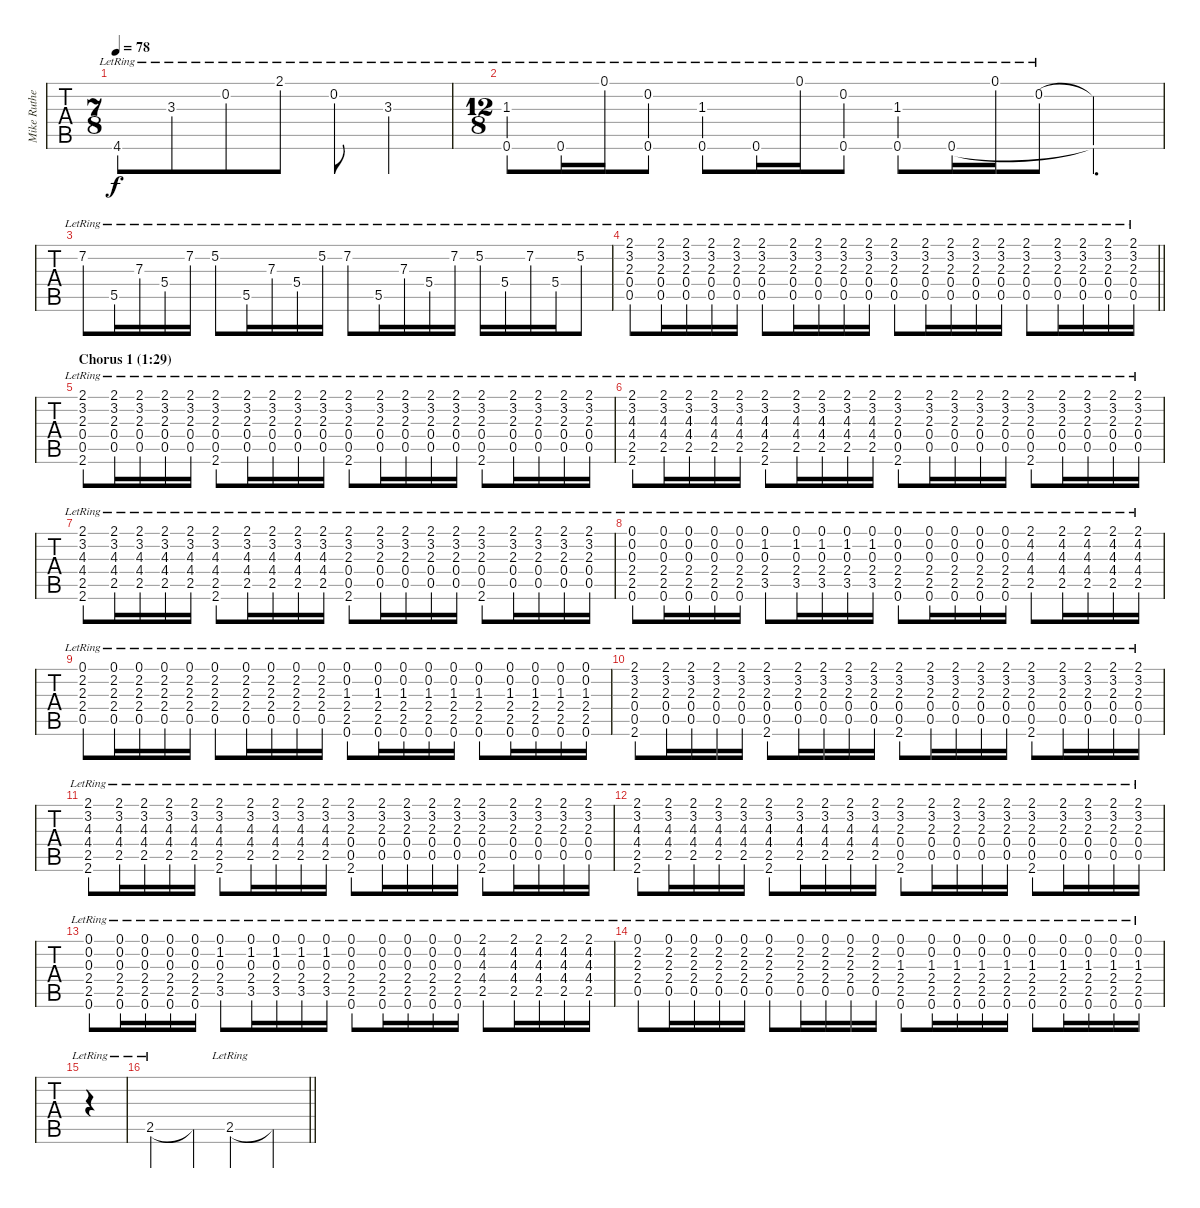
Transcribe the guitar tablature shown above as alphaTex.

\track ("Mike Rutherford (12-string guitar 2)" "Mike Ruthe") {instrument acousticguitarsteel}
\staff {tabs}
\tuning (E4 B3 G3 D3 A2 E2) {hide}
\ts (7 8)
\tempo 78
\clef g2
\ks c
4.6{lr}.8{dy f} 3.3{lr}.8 0.2{lr}.8 2.1{lr}.8 0.2{lr}.8 3.3{lr}.4 |
\ts (12 8)
(1.3{lr} 0.6{lr}).8 0.6{lr}.16 0.1{lr}.16 (0.2{lr} 0.6{lr}).8 (1.3{lr} 0.6{lr}).8 0.6{lr}.16 0.1{lr}.16 (0.2{lr} 0.6{lr}).8 (1.3{lr} 0.6{lr}).8 0.6{lr}.16 0.1{lr}.16 0.2{lr}.8 (0.2{t} 0.6{t}).4{d} |
7.2{lr}.8 5.5{lr}.16 7.3{lr}.16 5.4{lr}.16 7.2{lr}.16 5.2{lr}.8 5.5{lr}.16 7.3{lr}.16 5.4{lr}.16 5.2{lr}.16 7.2{lr}.8 5.5{lr}.16 7.3{lr}.16 5.4{lr}.16 7.2{lr}.16 5.2{lr}.16 5.4{lr}.16 7.2{lr}.16 5.4{lr}.16 5.2{lr}.8 |
\barLineRight lightlight
(2.1{lr} 3.2{lr} 2.3{lr} 0.4{lr} 0.5{lr}).8 (2.1{lr} 3.2{lr} 2.3{lr} 0.4{lr} 0.5{lr}).16 (2.1{lr} 3.2{lr} 2.3{lr} 0.4{lr} 0.5{lr}).16 (2.1{lr} 3.2{lr} 2.3{lr} 0.4{lr} 0.5{lr}).16 (2.1{lr} 3.2{lr} 2.3{lr} 0.4{lr} 0.5{lr}).16 (2.1{lr} 3.2{lr} 2.3{lr} 0.4{lr} 0.5{lr}).8 (2.1{lr} 3.2{lr} 2.3{lr} 0.4{lr} 0.5{lr}).16 (2.1{lr} 3.2{lr} 2.3{lr} 0.4{lr} 0.5{lr}).16 (2.1{lr} 3.2{lr} 2.3{lr} 0.4{lr} 0.5{lr}).16 (2.1{lr} 3.2{lr} 2.3{lr} 0.4{lr} 0.5{lr}).16 (2.1{lr} 3.2{lr} 2.3{lr} 0.4{lr} 0.5{lr}).8 (2.1{lr} 3.2{lr} 2.3{lr} 0.4{lr} 0.5{lr}).16 (2.1{lr} 3.2{lr} 2.3{lr} 0.4{lr} 0.5{lr}).16 (2.1{lr} 3.2{lr} 2.3{lr} 0.4{lr} 0.5{lr}).16 (2.1{lr} 3.2{lr} 2.3{lr} 0.4{lr} 0.5{lr}).16 (2.1{lr} 3.2{lr} 2.3{lr} 0.4{lr} 0.5{lr}).8 (2.1{lr} 3.2{lr} 2.3{lr} 0.4{lr} 0.5{lr}).16 (2.1{lr} 3.2{lr} 2.3{lr} 0.4{lr} 0.5{lr}).16 (2.1{lr} 3.2{lr} 2.3{lr} 0.4{lr} 0.5{lr}).16 (2.1{lr} 3.2{lr} 2.3{lr} 0.4{lr} 0.5{lr}).16 |
\section ("" "Chorus 1 (1:29)")
(2.1{lr} 3.2{lr} 2.3{lr} 0.4{lr} 0.5{lr} 2.6).8 (2.1{lr} 3.2{lr} 2.3{lr} 0.4{lr} 0.5{lr}).16 (2.1{lr} 3.2{lr} 2.3{lr} 0.4{lr} 0.5{lr}).16 (2.1{lr} 3.2{lr} 2.3{lr} 0.4{lr} 0.5{lr}).16 (2.1{lr} 3.2{lr} 2.3{lr} 0.4{lr} 0.5{lr}).16 (2.1{lr} 3.2{lr} 2.3{lr} 0.4{lr} 0.5{lr} 2.6).8 (2.1{lr} 3.2{lr} 2.3{lr} 0.4{lr} 0.5{lr}).16 (2.1{lr} 3.2{lr} 2.3{lr} 0.4{lr} 0.5{lr}).16 (2.1{lr} 3.2{lr} 2.3{lr} 0.4{lr} 0.5{lr}).16 (2.1{lr} 3.2{lr} 2.3{lr} 0.4{lr} 0.5{lr}).16 (2.1{lr} 3.2{lr} 2.3{lr} 0.4{lr} 0.5{lr} 2.6).8 (2.1{lr} 3.2{lr} 2.3{lr} 0.4{lr} 0.5{lr}).16 (2.1{lr} 3.2{lr} 2.3{lr} 0.4{lr} 0.5{lr}).16 (2.1{lr} 3.2{lr} 2.3{lr} 0.4{lr} 0.5{lr}).16 (2.1{lr} 3.2{lr} 2.3{lr} 0.4{lr} 0.5{lr}).16 (2.1{lr} 3.2{lr} 2.3{lr} 0.4{lr} 0.5{lr} 2.6).8 (2.1{lr} 3.2{lr} 2.3{lr} 0.4{lr} 0.5{lr}).16 (2.1{lr} 3.2{lr} 2.3{lr} 0.4{lr} 0.5{lr}).16 (2.1{lr} 3.2{lr} 2.3{lr} 0.4{lr} 0.5{lr}).16 (2.1{lr} 3.2{lr} 2.3{lr} 0.4{lr} 0.5{lr}).16 |
(2.1{lr} 3.2{lr} 4.3{lr} 4.4{lr} 2.5{lr} 2.6).8 (2.1{lr} 3.2{lr} 4.3{lr} 4.4{lr} 2.5{lr}).16 (2.1{lr} 3.2{lr} 4.3{lr} 4.4{lr} 2.5{lr}).16 (2.1{lr} 3.2{lr} 4.3{lr} 4.4{lr} 2.5{lr}).16 (2.1{lr} 3.2{lr} 4.3{lr} 4.4{lr} 2.5{lr}).16 (2.1{lr} 3.2{lr} 4.3{lr} 4.4{lr} 2.5{lr} 2.6).8 (2.1{lr} 3.2{lr} 4.3{lr} 4.4{lr} 2.5{lr}).16 (2.1{lr} 3.2{lr} 4.3{lr} 4.4{lr} 2.5{lr}).16 (2.1{lr} 3.2{lr} 4.3{lr} 4.4{lr} 2.5{lr}).16 (2.1{lr} 3.2{lr} 4.3{lr} 4.4{lr} 2.5{lr}).16 (2.1{lr} 3.2{lr} 2.3{lr} 0.4{lr} 0.5{lr} 2.6{lr}).8 (2.1{lr} 3.2{lr} 2.3{lr} 0.4{lr} 0.5{lr}).16 (2.1{lr} 3.2{lr} 2.3{lr} 0.4{lr} 0.5{lr}).16 (2.1{lr} 3.2{lr} 2.3{lr} 0.4{lr} 0.5{lr}).16 (2.1{lr} 3.2{lr} 2.3{lr} 0.4{lr} 0.5{lr}).16 (2.1{lr} 3.2{lr} 2.3{lr} 0.4{lr} 0.5{lr} 2.6{lr}).8 (2.1{lr} 3.2{lr} 2.3{lr} 0.4{lr} 0.5{lr}).16 (2.1{lr} 3.2{lr} 2.3{lr} 0.4{lr} 0.5{lr}).16 (2.1{lr} 3.2{lr} 2.3{lr} 0.4{lr} 0.5{lr}).16 (2.1{lr} 3.2{lr} 2.3{lr} 0.4{lr} 0.5{lr}).16 |
(2.1{lr} 3.2{lr} 4.3{lr} 4.4{lr} 2.5{lr} 2.6).8 (2.1{lr} 3.2{lr} 4.3{lr} 4.4{lr} 2.5{lr}).16 (2.1{lr} 3.2{lr} 4.3{lr} 4.4{lr} 2.5{lr}).16 (2.1{lr} 3.2{lr} 4.3{lr} 4.4{lr} 2.5{lr}).16 (2.1{lr} 3.2{lr} 4.3{lr} 4.4{lr} 2.5{lr}).16 (2.1{lr} 3.2{lr} 4.3{lr} 4.4{lr} 2.5{lr} 2.6).8 (2.1{lr} 3.2{lr} 4.3{lr} 4.4{lr} 2.5{lr}).16 (2.1{lr} 3.2{lr} 4.3{lr} 4.4{lr} 2.5{lr}).16 (2.1{lr} 3.2{lr} 4.3{lr} 4.4{lr} 2.5{lr}).16 (2.1{lr} 3.2{lr} 4.3{lr} 4.4{lr} 2.5{lr}).16 (2.1{lr} 3.2{lr} 2.3{lr} 0.4{lr} 0.5{lr} 2.6{lr}).8 (2.1{lr} 3.2{lr} 2.3{lr} 0.4{lr} 0.5{lr}).16 (2.1{lr} 3.2{lr} 2.3{lr} 0.4{lr} 0.5{lr}).16 (2.1{lr} 3.2{lr} 2.3{lr} 0.4{lr} 0.5{lr}).16 (2.1{lr} 3.2{lr} 2.3{lr} 0.4{lr} 0.5{lr}).16 (2.1{lr} 3.2{lr} 2.3{lr} 0.4{lr} 0.5{lr} 2.6{lr}).8 (2.1{lr} 3.2{lr} 2.3{lr} 0.4{lr} 0.5{lr}).16 (2.1{lr} 3.2{lr} 2.3{lr} 0.4{lr} 0.5{lr}).16 (2.1{lr} 3.2{lr} 2.3{lr} 0.4{lr} 0.5{lr}).16 (2.1{lr} 3.2{lr} 2.3{lr} 0.4{lr} 0.5{lr}).16 |
(0.1{lr} 0.2{lr} 0.3{lr} 2.4{lr} 2.5{lr} 0.6{lr}).8 (0.1{lr} 0.2{lr} 0.3{lr} 2.4{lr} 2.5{lr} 0.6{lr}).16 (0.1{lr} 0.2{lr} 0.3{lr} 2.4{lr} 2.5{lr} 0.6{lr}).16 (0.1{lr} 0.2{lr} 0.3{lr} 2.4{lr} 2.5{lr} 0.6{lr}).16 (0.1{lr} 0.2{lr} 0.3{lr} 2.4{lr} 2.5{lr} 0.6{lr}).16 (0.1{lr} 1.2{lr} 0.3{lr} 2.4{lr} 3.5{lr}).8 (0.1{lr} 1.2{lr} 0.3{lr} 2.4{lr} 3.5{lr}).16 (0.1{lr} 1.2{lr} 0.3{lr} 2.4{lr} 3.5{lr}).16 (0.1{lr} 1.2{lr} 0.3{lr} 2.4{lr} 3.5{lr}).16 (0.1{lr} 1.2{lr} 0.3{lr} 2.4{lr} 3.5{lr}).16 (0.1{lr} 0.2{lr} 0.3{lr} 2.4{lr} 2.5{lr} 0.6{lr}).8 (0.1{lr} 0.2{lr} 0.3{lr} 2.4{lr} 2.5{lr} 0.6{lr}).16 (0.1{lr} 0.2{lr} 0.3{lr} 2.4{lr} 2.5{lr} 0.6{lr}).16 (0.1{lr} 0.2{lr} 0.3{lr} 2.4{lr} 2.5{lr} 0.6{lr}).16 (0.1{lr} 0.2{lr} 0.3{lr} 2.4{lr} 2.5{lr} 0.6{lr}).16 (2.1{lr} 4.2{lr} 4.3{lr} 4.4{lr} 2.5{lr}).8 (2.1{lr} 4.2{lr} 4.3{lr} 4.4{lr} 2.5{lr}).16 (2.1{lr} 4.2{lr} 4.3{lr} 4.4{lr} 2.5{lr}).16 (2.1{lr} 4.2{lr} 4.3{lr} 4.4{lr} 2.5{lr}).16 (2.1{lr} 4.2{lr} 4.3{lr} 4.4{lr} 2.5{lr}).16 |
(0.1{lr} 2.2{lr} 2.3{lr} 2.4{lr} 0.5{lr}).8 (0.1{lr} 2.2{lr} 2.3{lr} 2.4{lr} 0.5{lr}).16 (0.1{lr} 2.2{lr} 2.3{lr} 2.4{lr} 0.5{lr}).16 (0.1{lr} 2.2{lr} 2.3{lr} 2.4{lr} 0.5{lr}).16 (0.1{lr} 2.2{lr} 2.3{lr} 2.4{lr} 0.5{lr}).16 (0.1{lr} 2.2{lr} 2.3{lr} 2.4{lr} 0.5{lr}).8 (0.1{lr} 2.2{lr} 2.3{lr} 2.4{lr} 0.5{lr}).16 (0.1{lr} 2.2{lr} 2.3{lr} 2.4{lr} 0.5{lr}).16 (0.1{lr} 2.2{lr} 2.3{lr} 2.4{lr} 0.5{lr}).16 (0.1{lr} 2.2{lr} 2.3{lr} 2.4{lr} 0.5{lr}).16 (0.1{lr} 0.2{lr} 1.3{lr} 2.4{lr} 2.5{lr} 0.6{lr}).8 (0.1{lr} 0.2{lr} 1.3{lr} 2.4{lr} 2.5{lr} 0.6{lr}).16 (0.1{lr} 0.2{lr} 1.3{lr} 2.4{lr} 2.5{lr} 0.6{lr}).16 (0.1{lr} 0.2{lr} 1.3{lr} 2.4{lr} 2.5{lr} 0.6{lr}).16 (0.1{lr} 0.2{lr} 1.3{lr} 2.4{lr} 2.5{lr} 0.6{lr}).16 (0.1{lr} 0.2{lr} 1.3{lr} 2.4{lr} 2.5{lr} 0.6{lr}).8 (0.1{lr} 0.2{lr} 1.3{lr} 2.4{lr} 2.5{lr} 0.6{lr}).16 (0.1{lr} 0.2{lr} 1.3{lr} 2.4{lr} 2.5{lr} 0.6{lr}).16 (0.1{lr} 0.2{lr} 1.3{lr} 2.4{lr} 2.5{lr} 0.6{lr}).16 (0.1{lr} 0.2{lr} 1.3{lr} 2.4{lr} 2.5{lr} 0.6{lr}).16 |
(2.1{lr} 3.2{lr} 2.3{lr} 0.4{lr} 0.5{lr} 2.6).8 (2.1{lr} 3.2{lr} 2.3{lr} 0.4{lr} 0.5{lr}).16 (2.1{lr} 3.2{lr} 2.3{lr} 0.4{lr} 0.5{lr}).16 (2.1{lr} 3.2{lr} 2.3{lr} 0.4{lr} 0.5{lr}).16 (2.1{lr} 3.2{lr} 2.3{lr} 0.4{lr} 0.5{lr}).16 (2.1{lr} 3.2{lr} 2.3{lr} 0.4{lr} 0.5{lr} 2.6).8 (2.1{lr} 3.2{lr} 2.3{lr} 0.4{lr} 0.5{lr}).16 (2.1{lr} 3.2{lr} 2.3{lr} 0.4{lr} 0.5{lr}).16 (2.1{lr} 3.2{lr} 2.3{lr} 0.4{lr} 0.5{lr}).16 (2.1{lr} 3.2{lr} 2.3{lr} 0.4{lr} 0.5{lr}).16 (2.1{lr} 3.2{lr} 2.3{lr} 0.4{lr} 0.5{lr} 2.6).8 (2.1{lr} 3.2{lr} 2.3{lr} 0.4{lr} 0.5{lr}).16 (2.1{lr} 3.2{lr} 2.3{lr} 0.4{lr} 0.5{lr}).16 (2.1{lr} 3.2{lr} 2.3{lr} 0.4{lr} 0.5{lr}).16 (2.1{lr} 3.2{lr} 2.3{lr} 0.4{lr} 0.5{lr}).16 (2.1{lr} 3.2{lr} 2.3{lr} 0.4{lr} 0.5{lr} 2.6).8 (2.1{lr} 3.2{lr} 2.3{lr} 0.4{lr} 0.5{lr}).16 (2.1{lr} 3.2{lr} 2.3{lr} 0.4{lr} 0.5{lr}).16 (2.1{lr} 3.2{lr} 2.3{lr} 0.4{lr} 0.5{lr}).16 (2.1{lr} 3.2{lr} 2.3{lr} 0.4{lr} 0.5{lr}).16 |
(2.1{lr} 3.2{lr} 4.3{lr} 4.4{lr} 2.5{lr} 2.6).8 (2.1{lr} 3.2{lr} 4.3{lr} 4.4{lr} 2.5{lr}).16 (2.1{lr} 3.2{lr} 4.3{lr} 4.4{lr} 2.5{lr}).16 (2.1{lr} 3.2{lr} 4.3{lr} 4.4{lr} 2.5{lr}).16 (2.1{lr} 3.2{lr} 4.3{lr} 4.4{lr} 2.5{lr}).16 (2.1{lr} 3.2{lr} 4.3{lr} 4.4{lr} 2.5{lr} 2.6).8 (2.1{lr} 3.2{lr} 4.3{lr} 4.4{lr} 2.5{lr}).16 (2.1{lr} 3.2{lr} 4.3{lr} 4.4{lr} 2.5{lr}).16 (2.1{lr} 3.2{lr} 4.3{lr} 4.4{lr} 2.5{lr}).16 (2.1{lr} 3.2{lr} 4.3{lr} 4.4{lr} 2.5{lr}).16 (2.1{lr} 3.2{lr} 2.3{lr} 0.4{lr} 0.5{lr} 2.6{lr}).8 (2.1{lr} 3.2{lr} 2.3{lr} 0.4{lr} 0.5{lr}).16 (2.1{lr} 3.2{lr} 2.3{lr} 0.4{lr} 0.5{lr}).16 (2.1{lr} 3.2{lr} 2.3{lr} 0.4{lr} 0.5{lr}).16 (2.1{lr} 3.2{lr} 2.3{lr} 0.4{lr} 0.5{lr}).16 (2.1{lr} 3.2{lr} 2.3{lr} 0.4{lr} 0.5{lr} 2.6{lr}).8 (2.1{lr} 3.2{lr} 2.3{lr} 0.4{lr} 0.5{lr}).16 (2.1{lr} 3.2{lr} 2.3{lr} 0.4{lr} 0.5{lr}).16 (2.1{lr} 3.2{lr} 2.3{lr} 0.4{lr} 0.5{lr}).16 (2.1{lr} 3.2{lr} 2.3{lr} 0.4{lr} 0.5{lr}).16 |
(2.1{lr} 3.2{lr} 4.3{lr} 4.4{lr} 2.5{lr} 2.6).8 (2.1{lr} 3.2{lr} 4.3{lr} 4.4{lr} 2.5{lr}).16 (2.1{lr} 3.2{lr} 4.3{lr} 4.4{lr} 2.5{lr}).16 (2.1{lr} 3.2{lr} 4.3{lr} 4.4{lr} 2.5{lr}).16 (2.1{lr} 3.2{lr} 4.3{lr} 4.4{lr} 2.5{lr}).16 (2.1{lr} 3.2{lr} 4.3{lr} 4.4{lr} 2.5{lr} 2.6).8 (2.1{lr} 3.2{lr} 4.3{lr} 4.4{lr} 2.5{lr}).16 (2.1{lr} 3.2{lr} 4.3{lr} 4.4{lr} 2.5{lr}).16 (2.1{lr} 3.2{lr} 4.3{lr} 4.4{lr} 2.5{lr}).16 (2.1{lr} 3.2{lr} 4.3{lr} 4.4{lr} 2.5{lr}).16 (2.1{lr} 3.2{lr} 2.3{lr} 0.4{lr} 0.5{lr} 2.6{lr}).8 (2.1{lr} 3.2{lr} 2.3{lr} 0.4{lr} 0.5{lr}).16 (2.1{lr} 3.2{lr} 2.3{lr} 0.4{lr} 0.5{lr}).16 (2.1{lr} 3.2{lr} 2.3{lr} 0.4{lr} 0.5{lr}).16 (2.1{lr} 3.2{lr} 2.3{lr} 0.4{lr} 0.5{lr}).16 (2.1{lr} 3.2{lr} 2.3{lr} 0.4{lr} 0.5{lr} 2.6{lr}).8 (2.1{lr} 3.2{lr} 2.3{lr} 0.4{lr} 0.5{lr}).16 (2.1{lr} 3.2{lr} 2.3{lr} 0.4{lr} 0.5{lr}).16 (2.1{lr} 3.2{lr} 2.3{lr} 0.4{lr} 0.5{lr}).16 (2.1{lr} 3.2{lr} 2.3{lr} 0.4{lr} 0.5{lr}).16 |
(0.1{lr} 0.2{lr} 0.3{lr} 2.4{lr} 2.5{lr} 0.6{lr}).8 (0.1{lr} 0.2{lr} 0.3{lr} 2.4{lr} 2.5{lr} 0.6{lr}).16 (0.1{lr} 0.2{lr} 0.3{lr} 2.4{lr} 2.5{lr} 0.6{lr}).16 (0.1{lr} 0.2{lr} 0.3{lr} 2.4{lr} 2.5{lr} 0.6{lr}).16 (0.1{lr} 0.2{lr} 0.3{lr} 2.4{lr} 2.5{lr} 0.6{lr}).16 (0.1{lr} 1.2{lr} 0.3{lr} 2.4{lr} 3.5{lr}).8 (0.1{lr} 1.2{lr} 0.3{lr} 2.4{lr} 3.5{lr}).16 (0.1{lr} 1.2{lr} 0.3{lr} 2.4{lr} 3.5{lr}).16 (0.1{lr} 1.2{lr} 0.3{lr} 2.4{lr} 3.5{lr}).16 (0.1{lr} 1.2{lr} 0.3{lr} 2.4{lr} 3.5{lr}).16 (0.1{lr} 0.2{lr} 0.3{lr} 2.4{lr} 2.5{lr} 0.6{lr}).8 (0.1{lr} 0.2{lr} 0.3{lr} 2.4{lr} 2.5{lr} 0.6{lr}).16 (0.1{lr} 0.2{lr} 0.3{lr} 2.4{lr} 2.5{lr} 0.6{lr}).16 (0.1{lr} 0.2{lr} 0.3{lr} 2.4{lr} 2.5{lr} 0.6{lr}).16 (0.1{lr} 0.2{lr} 0.3{lr} 2.4{lr} 2.5{lr} 0.6{lr}).16 (2.1{lr} 4.2{lr} 4.3{lr} 4.4{lr} 2.5{lr}).8 (2.1{lr} 4.2{lr} 4.3{lr} 4.4{lr} 2.5{lr}).16 (2.1{lr} 4.2{lr} 4.3{lr} 4.4{lr} 2.5{lr}).16 (2.1{lr} 4.2{lr} 4.3{lr} 4.4{lr} 2.5{lr}).16 (2.1{lr} 4.2{lr} 4.3{lr} 4.4{lr} 2.5{lr}).16 |
(0.1{lr} 2.2{lr} 2.3{lr} 2.4{lr} 0.5{lr}).8 (0.1{lr} 2.2{lr} 2.3{lr} 2.4{lr} 0.5{lr}).16 (0.1{lr} 2.2{lr} 2.3{lr} 2.4{lr} 0.5{lr}).16 (0.1{lr} 2.2{lr} 2.3{lr} 2.4{lr} 0.5{lr}).16 (0.1{lr} 2.2{lr} 2.3{lr} 2.4{lr} 0.5{lr}).16 (0.1{lr} 2.2{lr} 2.3{lr} 2.4{lr} 0.5{lr}).8 (0.1{lr} 2.2{lr} 2.3{lr} 2.4{lr} 0.5{lr}).16 (0.1{lr} 2.2{lr} 2.3{lr} 2.4{lr} 0.5{lr}).16 (0.1{lr} 2.2{lr} 2.3{lr} 2.4{lr} 0.5{lr}).16 (0.1{lr} 2.2{lr} 2.3{lr} 2.4{lr} 0.5{lr}).16 (0.1{lr} 0.2{lr} 1.3{lr} 2.4{lr} 2.5{lr} 0.6{lr}).8 (0.1{lr} 0.2{lr} 1.3{lr} 2.4{lr} 2.5{lr} 0.6{lr}).16 (0.1{lr} 0.2{lr} 1.3{lr} 2.4{lr} 2.5{lr} 0.6{lr}).16 (0.1{lr} 0.2{lr} 1.3{lr} 2.4{lr} 2.5{lr} 0.6{lr}).16 (0.1{lr} 0.2{lr} 1.3{lr} 2.4{lr} 2.5{lr} 0.6{lr}).16 (0.1{lr} 0.2{lr} 1.3{lr} 2.4{lr} 2.5{lr} 0.6{lr}).8 (0.1{lr} 0.2{lr} 1.3{lr} 2.4{lr} 2.5{lr} 0.6{lr}).16 (0.1{lr} 0.2{lr} 1.3{lr} 2.4{lr} 2.5{lr} 0.6{lr}).16 (0.1{lr} 0.2{lr} 1.3{lr} 2.4{lr} 2.5{lr} 0.6{lr}).16 (0.1{lr} 0.2{lr} 1.3{lr} 2.4{lr} 2.5{lr} 0.6{lr}).16 |
|
\barLineRight lightlight
2.5{lr}.2 2.5{t}.4 2.5{lr}.2 2.5{t}.4
